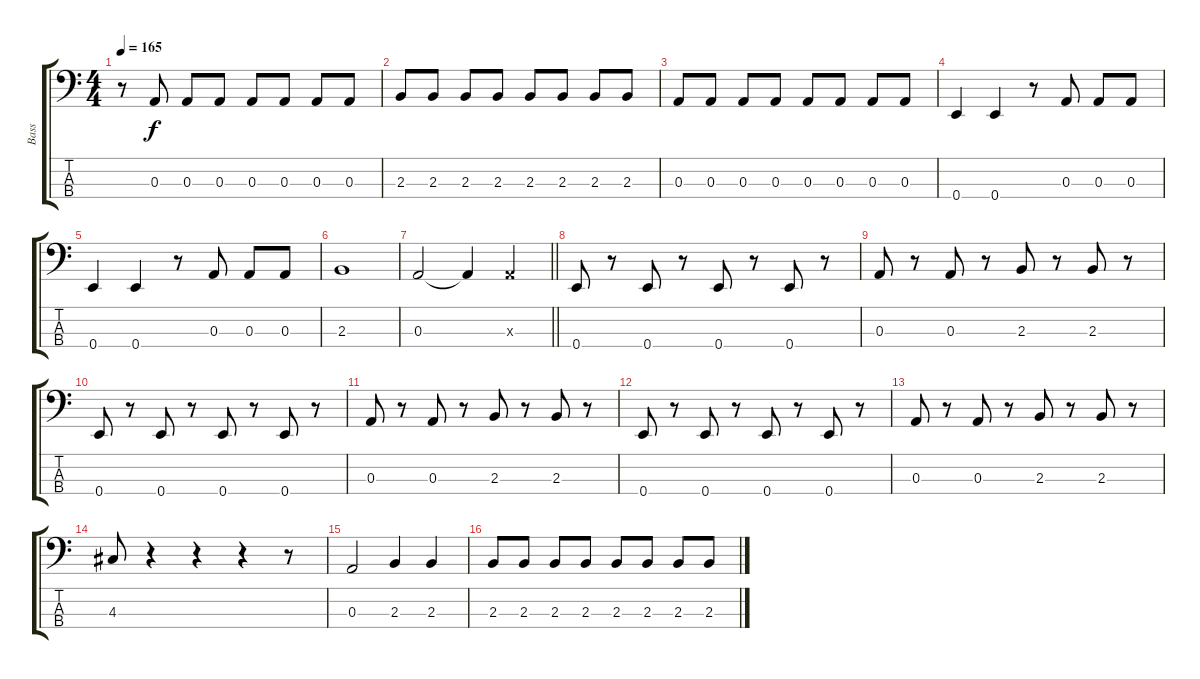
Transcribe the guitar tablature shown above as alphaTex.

\track ("Bass" "Bass") {instrument electricbassfinger}
\staff {score tabs}
\tuning (G2 D2 A1 E1) {hide}
\ts (4 4)
\tempo 165
\clef f4
\ks c
r.8{dy f} 0.3.8 0.3.8 0.3.8 0.3.8 0.3.8 0.3.8 0.3.8 |
2.3.8 2.3.8 2.3.8 2.3.8 2.3.8 2.3.8 2.3.8 2.3.8 |
0.3.8 0.3.8 0.3.8 0.3.8 0.3.8 0.3.8 0.3.8 0.3.8 |
0.4.4 0.4.4 r.8 0.3.8 0.3.8 0.3.8 |
0.4.4 0.4.4 r.8 0.3.8 0.3.8 0.3.8 |
2.3.1 |
\barLineRight lightlight
0.3.2 0.3{t}.4 0.3{x}.4 |
\section ("" "")
0.4.8 r.8 0.4.8 r.8 0.4.8 r.8 0.4.8 r.8 |
0.3.8 r.8 0.3.8 r.8 2.3.8 r.8 2.3.8 r.8 |
0.4.8 r.8 0.4.8 r.8 0.4.8 r.8 0.4.8 r.8 |
0.3.8 r.8 0.3.8 r.8 2.3.8 r.8 2.3.8 r.8 |
0.4.8 r.8 0.4.8 r.8 0.4.8 r.8 0.4.8 r.8 |
0.3.8 r.8 0.3.8 r.8 2.3.8 r.8 2.3.8 r.8 |
4.3.8 r.4 r.4 r.4 r.8 |
0.3.2 2.3.4 2.3.4 |
2.3.8 2.3.8 2.3.8 2.3.8 2.3.8 2.3.8 2.3.8 2.3.8
